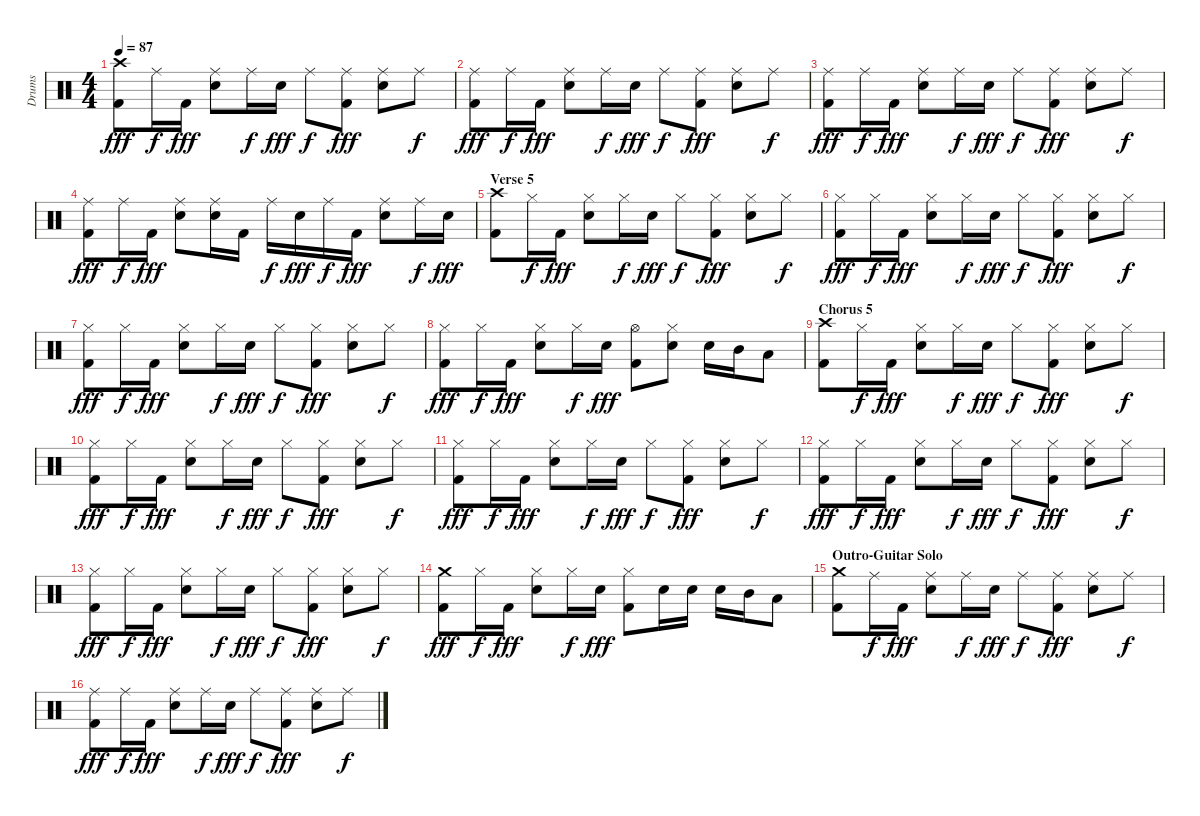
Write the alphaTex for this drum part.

\track ("Drums" "Drums") {instrument percussion}
\staff {score}
\articulation defaults
\ts (4 4)
\tempo 87
\clef neutral
\ks c
("Crash high (hit)" "Kick (hit) 2").8{dy fff} "Ride (middle)".16{dy f} "Kick (hit) 2".16{dy fff} ("Ride (middle)" "Electric Snare (hit)").8 "Ride (middle)".16{dy f} "Electric Snare (hit)".16{dy fff} "Ride (middle)".8{dy f} ("Ride (middle)" "Kick (hit) 2").8{dy fff} ("Ride (middle)" "Electric Snare (hit)").8 "Ride (middle)".8{dy f} |
("Ride (middle)" "Kick (hit) 2").8{dy fff} "Ride (middle)".16{dy f} "Kick (hit) 2".16{dy fff} ("Ride (middle)" "Electric Snare (hit)").8 "Ride (middle)".16{dy f} "Electric Snare (hit)".16{dy fff} "Ride (middle)".8{dy f} ("Ride (middle)" "Kick (hit) 2").8{dy fff} ("Ride (middle)" "Electric Snare (hit)").8 "Ride (middle)".8{dy f} |
("Ride (middle)" "Kick (hit) 2").8{dy fff} "Ride (middle)".16{dy f} "Kick (hit) 2".16{dy fff} ("Ride (middle)" "Electric Snare (hit)").8 "Ride (middle)".16{dy f} "Electric Snare (hit)".16{dy fff} "Ride (middle)".8{dy f} ("Ride (middle)" "Kick (hit) 2").8{dy fff} ("Ride (middle)" "Electric Snare (hit)").8 "Ride (middle)".8{dy f} |
("Ride (middle)" "Kick (hit) 2").8{dy fff} "Ride (middle)".16{dy f} "Kick (hit) 2".16{dy fff} ("Ride (middle)" "Electric Snare (hit)").8 ("Ride (middle)" "Electric Snare (hit)").16 "Kick (hit) 2".16 "Ride (middle)".16{dy f} "Electric Snare (hit)".16{dy fff} "Ride (middle)".16{dy f} "Kick (hit) 2".16{dy fff} ("Ride (middle)" "Electric Snare (hit)").8 "Ride (middle)".16{dy f} "Electric Snare (hit)".16{dy fff} |
\section ("" "Verse 5")
("Crash high (hit)" "Kick (hit) 2").8 "Hi-Hat (closed)".16{dy f} "Kick (hit) 2".16{dy fff} ("Hi-Hat (closed)" "Electric Snare (hit)").8 "Hi-Hat (closed)".16{dy f} "Electric Snare (hit)".16{dy fff} "Hi-Hat (closed)".8{dy f} ("Hi-Hat (closed)" "Kick (hit) 2").8{dy fff} ("Hi-Hat (closed)" "Electric Snare (hit)").8 "Hi-Hat (closed)".8{dy f} |
("Hi-Hat (closed)" "Kick (hit) 2").8{dy fff} "Hi-Hat (closed)".16{dy f} "Kick (hit) 2".16{dy fff} ("Hi-Hat (closed)" "Electric Snare (hit)").8 "Hi-Hat (closed)".16{dy f} "Electric Snare (hit)".16{dy fff} "Hi-Hat (closed)".8{dy f} ("Hi-Hat (closed)" "Kick (hit) 2").8{dy fff} ("Hi-Hat (closed)" "Electric Snare (hit)").8 "Hi-Hat (closed)".8{dy f} |
("Hi-Hat (closed)" "Kick (hit) 2").8{dy fff} "Hi-Hat (closed)".16{dy f} "Kick (hit) 2".16{dy fff} ("Hi-Hat (closed)" "Electric Snare (hit)").8 "Hi-Hat (closed)".16{dy f} "Electric Snare (hit)".16{dy fff} "Hi-Hat (closed)".8{dy f} ("Hi-Hat (closed)" "Kick (hit) 2").8{dy fff} ("Hi-Hat (closed)" "Electric Snare (hit)").8 "Hi-Hat (closed)".8{dy f} |
("Hi-Hat (closed)" "Kick (hit) 2").8{dy fff} "Hi-Hat (closed)".16{dy f} "Kick (hit) 2".16{dy fff} ("Hi-Hat (closed)" "Electric Snare (hit)").8 "Hi-Hat (closed)".16{dy f} "Electric Snare (hit)".16{dy fff} ("Hi-Hat (open)" "Kick (hit) 2").8 ("Hi-Hat (closed)" "Electric Snare (hit)").8 "Electric Snare (hit)".16 "Mid Tom (hit)".16 "Low Tom (hit)".8 |
\section ("" "Chorus 5")
("Crash high (hit)" "Kick (hit) 2").8 "Hi-Hat (closed)".16{dy f} "Kick (hit) 2".16{dy fff} ("Hi-Hat (closed)" "Electric Snare (hit)").8 "Hi-Hat (closed)".16{dy f} "Electric Snare (hit)".16{dy fff} "Hi-Hat (closed)".8{dy f} ("Hi-Hat (closed)" "Kick (hit) 2").8{dy fff} ("Hi-Hat (closed)" "Electric Snare (hit)").8 "Hi-Hat (closed)".8{dy f} |
("Hi-Hat (closed)" "Kick (hit) 2").8{dy fff} "Hi-Hat (closed)".16{dy f} "Kick (hit) 2".16{dy fff} ("Hi-Hat (closed)" "Electric Snare (hit)").8 "Hi-Hat (closed)".16{dy f} "Electric Snare (hit)".16{dy fff} "Hi-Hat (closed)".8{dy f} ("Hi-Hat (closed)" "Kick (hit) 2").8{dy fff} ("Hi-Hat (closed)" "Electric Snare (hit)").8 "Hi-Hat (closed)".8{dy f} |
("Hi-Hat (closed)" "Kick (hit) 2").8{dy fff} "Hi-Hat (closed)".16{dy f} "Kick (hit) 2".16{dy fff} ("Hi-Hat (closed)" "Electric Snare (hit)").8 "Hi-Hat (closed)".16{dy f} "Electric Snare (hit)".16{dy fff} "Hi-Hat (closed)".8{dy f} ("Hi-Hat (closed)" "Kick (hit) 2").8{dy fff} ("Hi-Hat (closed)" "Electric Snare (hit)").8 "Hi-Hat (closed)".8{dy f} |
("Hi-Hat (closed)" "Kick (hit) 2").8{dy fff} "Hi-Hat (closed)".16{dy f} "Kick (hit) 2".16{dy fff} ("Hi-Hat (closed)" "Electric Snare (hit)").8 "Hi-Hat (closed)".16{dy f} "Electric Snare (hit)".16{dy fff} "Hi-Hat (closed)".8{dy f} ("Hi-Hat (closed)" "Kick (hit) 2").8{dy fff} ("Hi-Hat (closed)" "Electric Snare (hit)").8 "Hi-Hat (closed)".8{dy f} |
("Hi-Hat (closed)" "Kick (hit) 2").8{dy fff} "Hi-Hat (closed)".16{dy f} "Kick (hit) 2".16{dy fff} ("Hi-Hat (closed)" "Electric Snare (hit)").8 "Hi-Hat (closed)".16{dy f} "Electric Snare (hit)".16{dy fff} "Hi-Hat (closed)".8{dy f} ("Hi-Hat (closed)" "Kick (hit) 2").8{dy fff} ("Hi-Hat (closed)" "Electric Snare (hit)").8 "Hi-Hat (closed)".8{dy f} |
("Crash medium (hit)" "Kick (hit) 2").8{dy fff} "Hi-Hat (closed)".16{dy f} "Kick (hit) 2".16{dy fff} ("Hi-Hat (closed)" "Electric Snare (hit)").8 "Hi-Hat (closed)".16{dy f} "Electric Snare (hit)".16{dy fff} ("Hi-Hat (closed)" "Kick (hit) 2").8 "Electric Snare (hit)".16 "Electric Snare (hit)".16 "Electric Snare (hit)".16 "Mid Tom (hit)".16 "Low Tom (hit)".8 |
\section ("" "Outro-Guitar Solo")
("Crash medium (hit)" "Kick (hit) 2").8 "Ride (middle)".16{dy f} "Kick (hit) 2".16{dy fff} ("Ride (middle)" "Electric Snare (hit)").8 "Ride (middle)".16{dy f} "Electric Snare (hit)".16{dy fff} "Ride (middle)".8{dy f} ("Ride (middle)" "Kick (hit) 2").8{dy fff} ("Ride (middle)" "Electric Snare (hit)").8 "Ride (middle)".8{dy f} |
("Ride (middle)" "Kick (hit) 2").8{dy fff} "Ride (middle)".16{dy f} "Kick (hit) 2".16{dy fff} ("Ride (middle)" "Electric Snare (hit)").8 "Ride (middle)".16{dy f} "Electric Snare (hit)".16{dy fff} "Ride (middle)".8{dy f} ("Ride (middle)" "Kick (hit) 2").8{dy fff} ("Ride (middle)" "Electric Snare (hit)").8 "Ride (middle)".8{dy f}
